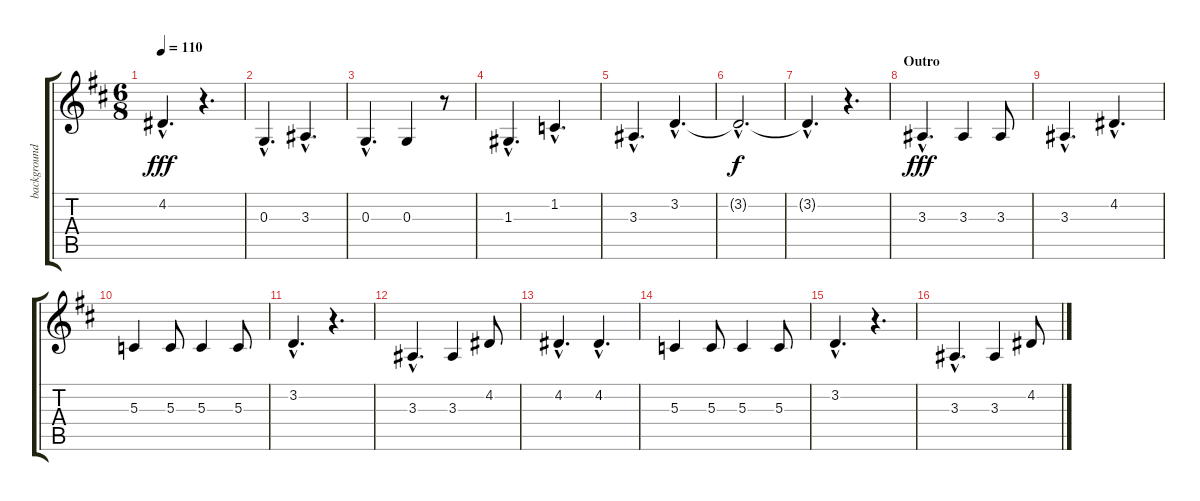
\track ("background vocals" "background") {instrument choiraahs}
\staff {score tabs}
\tuning (E4 B3 G3 D3 A2 E2) {hide}
\ts (6 8)
\tempo 110
\clef g2
\ks d
4.2{hac}.4{d dy fff} r.4{d} |
0.3{hac}.4{d} 3.3{hac}.4{d} |
0.3{hac}.4{d} 0.3.4 r.8 |
1.3{hac}.4{d} 1.2{hac}.4{d} |
3.3{hac}.4{d} 3.2{hac}.4{d} |
3.2{hac t}.2{d dy f} |
3.2{hac t}.4{d} r.4{d} |
\section ("" "Outro")
3.3{hac}.4{d dy fff} 3.3.4 3.3.8 |
3.3{hac}.4{d} 4.2{hac}.4{d} |
5.3.4 5.3.8 5.3.4 5.3.8 |
3.2{hac}.4{d} r.4{d} |
3.3{hac}.4{d} 3.3.4 4.2.8 |
4.2{hac}.4{d} 4.2{hac}.4{d} |
5.3.4 5.3.8 5.3.4 5.3.8 |
3.2{hac}.4{d} r.4{d} |
3.3{hac}.4{d} 3.3.4 4.2.8
